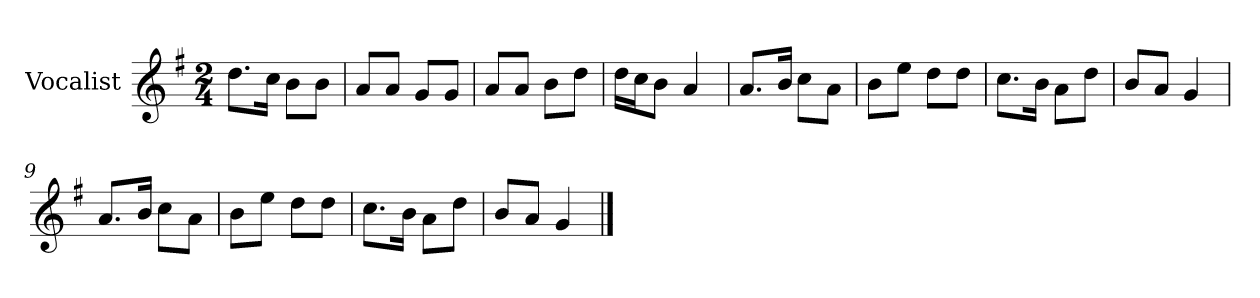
**kern
*part1
*staff1
*I"Vocalist
*k[f#]
*G:
*M2/4
=1
8.ddL
16ccJk
8bL
8bJ
=2
8aL
8aJ
8gL
8gJ
=3
8aL
8aJ
8bL
8ddJ
=4
16ddLL
16ccJ
8bJ
4a
=5
8.aL
16bJk
8ccL
8aJ
=6
8bL
8eeJ
8ddL
8ddJ
=7
8.ccL
16bJk
8aL
8ddJ
=8
8bL
8aJ
4g
=9
8.aL
16bJk
8ccL
8aJ
=10
8bL
8eeJ
8ddL
8ddJ
=11
8.ccL
16bJk
8aL
8ddJ
=12
8bL
8aJ
4g
==
*-
